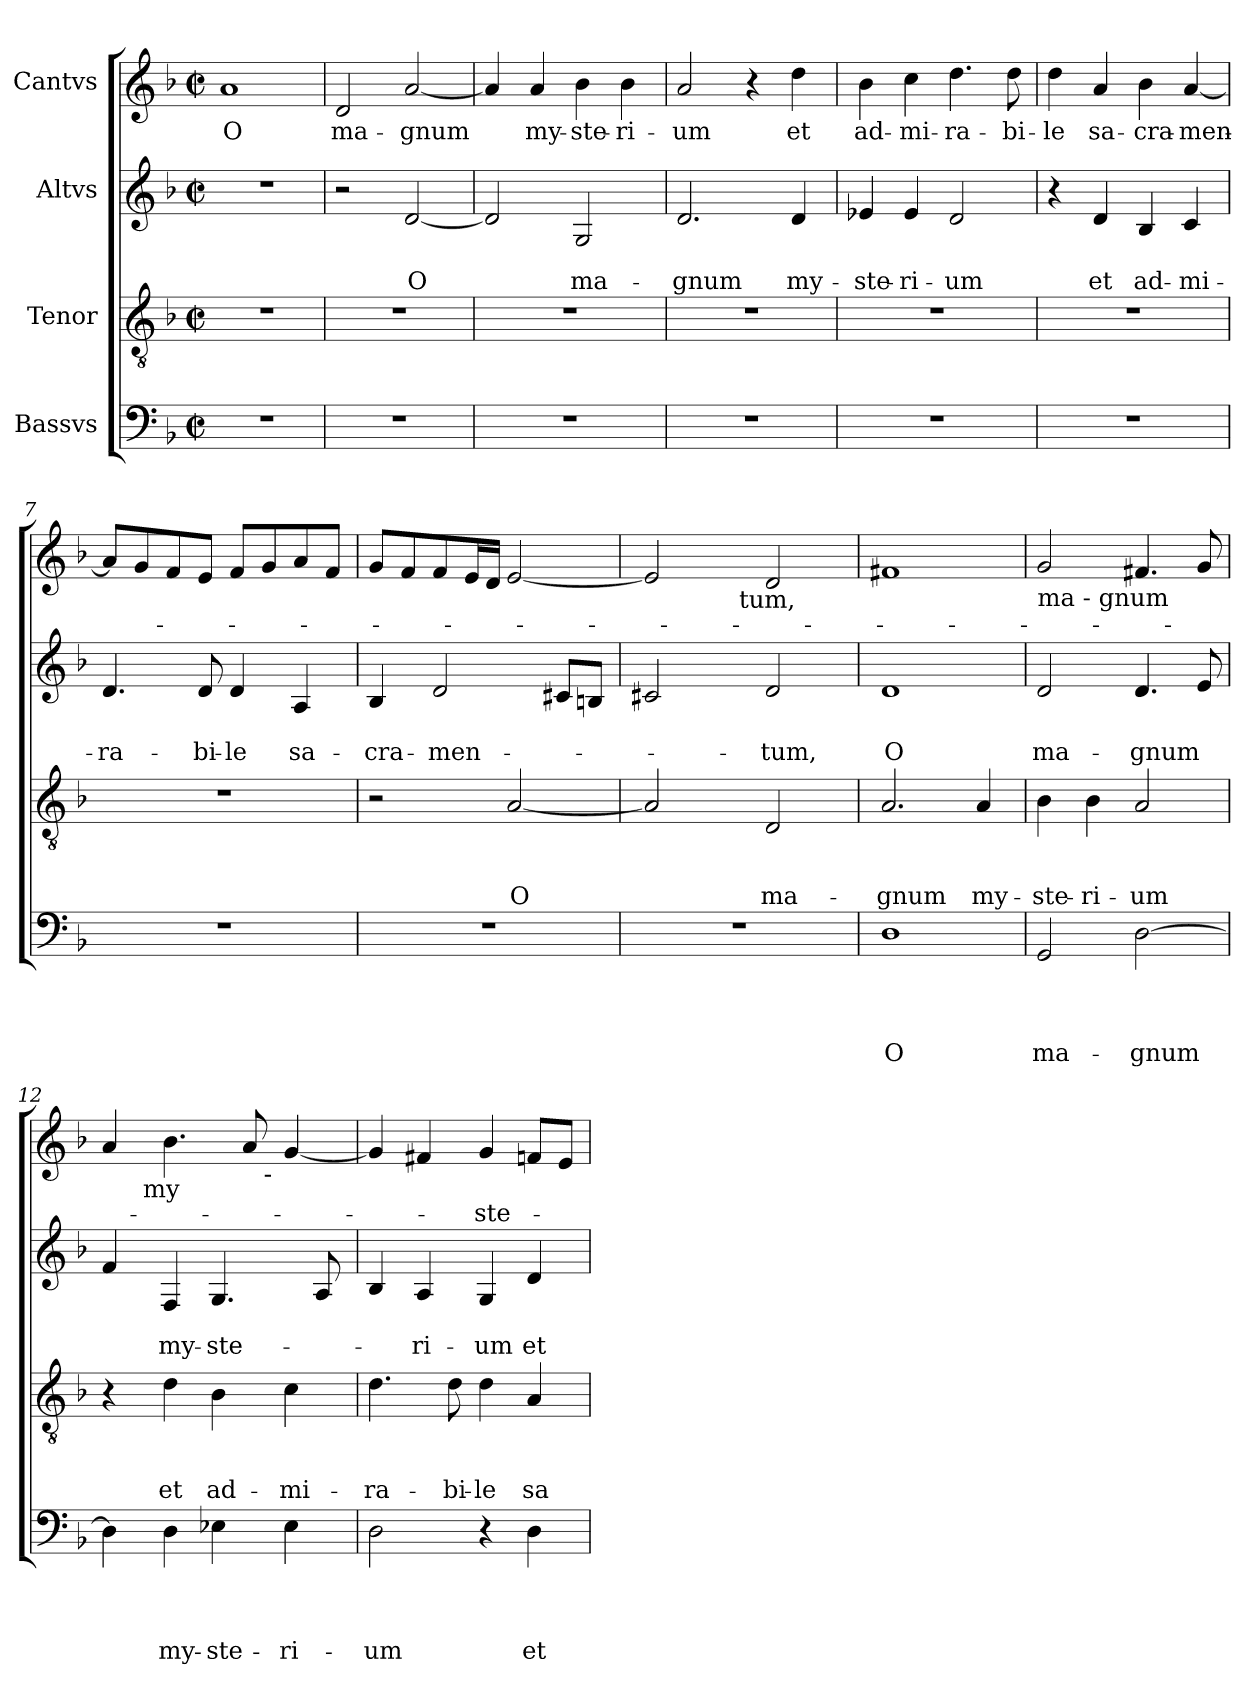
**kern	**text	**text	**text	**text	**kern	**text	**text	**text	**kern	**text	**text	**kern	**text
*part4	*part4	*part4	*part4	*part4	*part3	*part3	*part3	*part3	*part2	*part2	*part2	*part1	*part1
*staff4	*staff4	*staff4	*staff4	*staff4	*staff3	*staff3	*staff3	*staff3	*staff2	*staff2	*staff2	*staff1	*staff1
*I"Bassvs	*	*	*	*	*I"Tenor	*	*	*	*I"Altvs	*	*	*I"Cantvs	*
*clefF4	*	*	*	*	*clefGv2	*	*	*	*clefG2	*	*	*clefG2	*
*k[b-]	*	*	*	*	*k[b-]	*	*	*	*k[b-]	*	*	*k[b-]	*
*F:	*	*	*	*	*F:	*	*	*	*F:	*	*	*F:	*
*M2/2	*	*	*	*	*M2/2	*	*	*	*M2/2	*	*	*M2/2	*
*met(c|)	*	*	*	*	*met(c|)	*	*	*	*met(c|)	*	*	*met(c|)	*
=1	=1	=1	=1	=1	=1	=1	=1	=1	=1	=1	=1	=1	=1
!	!	!	!	!	!	!	!	!	!	!	!	!	!LO:LY:b
1r	.	.	.	.	1r	.	.	.	1r	.	.	1a	O
=2	=2	=2	=2	=2	=2	=2	=2	=2	=2	=2	=2	=2	=2
!	!	!	!	!	!	!	!	!	!	!	!	!	!LO:LY:b
1r	.	.	.	.	1r	.	.	.	2r	.	.	2d/	ma-
!	!	!	!	!	!	!	!	!	!	!	!LO:LY:b	!	!LO:LY:b
.	.	.	.	.	.	.	.	.	[<2d/	.	O	[<2a/	-gnum
=3	=3	=3	=3	=3	=3	=3	=3	=3	=3	=3	=3	=3	=3
1r	.	.	.	.	1r	.	.	.	2d/]	.	.	4a/]	.
!	!	!	!	!	!	!	!	!	!	!	!	!	!LO:LY:b
.	.	.	.	.	.	.	.	.	.	.	.	4a/	my-
!	!	!	!	!	!	!	!	!	!	!	!LO:LY:b	!	!LO:LY:b
.	.	.	.	.	.	.	.	.	2G/	.	ma-	4b-\	-ste-
!	!	!	!	!	!	!	!	!	!	!	!	!	!LO:LY:b
.	.	.	.	.	.	.	.	.	.	.	.	4b-\	-ri-
=4	=4	=4	=4	=4	=4	=4	=4	=4	=4	=4	=4	=4	=4
!	!	!	!	!	!	!	!	!	!	!	!LO:LY:b	!	!LO:LY:b
1r	.	.	.	.	1r	.	.	.	2.d/	.	-gnum	2a/	-um
.	.	.	.	.	.	.	.	.	.	.	.	4r	.
!	!	!	!	!	!	!	!	!	!	!	!LO:LY:b	!	!LO:LY:b
.	.	.	.	.	.	.	.	.	4d/	.	my-	4dd\	et
=5	=5	=5	=5	=5	=5	=5	=5	=5	=5	=5	=5	=5	=5
!	!	!	!	!	!	!	!	!	!	!	!LO:LY:b	!	!LO:LY:b
1r	.	.	.	.	1r	.	.	.	4e-X/	.	-ste-	4b-\	ad-
!	!	!	!	!	!	!	!	!	!	!	!LO:LY:b	!	!LO:LY:b
.	.	.	.	.	.	.	.	.	4e-/	.	-ri-	4cc\	-mi-
!	!	!	!	!	!	!	!	!	!	!	!LO:LY:b	!	!LO:LY:b
.	.	.	.	.	.	.	.	.	2d/	.	-um	4.dd\	-ra-
!	!	!	!	!	!	!	!	!	!	!	!	!	!LO:LY:b
.	.	.	.	.	.	.	.	.	.	.	.	8dd\	-bi-
=6	=6	=6	=6	=6	=6	=6	=6	=6	=6	=6	=6	=6	=6
!	!	!	!	!	!	!	!	!	!	!	!	!	!LO:LY:b
1r	.	.	.	.	1r	.	.	.	4r	.	.	4dd\	-le
!	!	!	!	!	!	!	!	!	!	!	!LO:LY:b	!	!LO:LY:b
.	.	.	.	.	.	.	.	.	4d/	.	et	4a/	sa-
!	!	!	!	!	!	!	!	!	!	!	!LO:LY:b	!	!LO:LY:b
.	.	.	.	.	.	.	.	.	4B-/	.	ad-	4b-\	-cra-
!	!	!	!	!	!	!	!	!	!	!	!LO:LY:b	!	!LO:LY:b
.	.	.	.	.	.	.	.	.	4c/	.	-mi-	[<4a/	-men-
!!LO:LB:g=z
=7	=7	=7	=7	=7	=7	=7	=7	=7	=7	=7	=7	=7	=7
!	!	!	!	!	!	!	!	!	!	!	!LO:LY:b	!	!
1r	.	.	.	.	1r	.	.	.	4.d/	.	-ra-	8a/L]	.
.	.	.	.	.	.	.	.	.	.	.	.	8g/	.
.	.	.	.	.	.	.	.	.	.	.	.	8f/	.
!	!	!	!	!	!	!	!	!	!	!	!LO:LY:b	!	!
.	.	.	.	.	.	.	.	.	8d/	.	-bi-	8e/J	.
!	!	!	!	!	!	!	!	!	!	!	!LO:LY:b	!	!
.	.	.	.	.	.	.	.	.	4d/	.	-le	8f/L	.
.	.	.	.	.	.	.	.	.	.	.	.	8g/	.
!	!	!	!	!	!	!	!	!	!	!	!LO:LY:b	!	!
.	.	.	.	.	.	.	.	.	4A/	.	sa-	8a/	.
.	.	.	.	.	.	.	.	.	.	.	.	8f/J	.
=8	=8	=8	=8	=8	=8	=8	=8	=8	=8	=8	=8	=8	=8
!	!	!	!	!	!	!	!	!	!	!	!LO:LY:b	!	!
1r	.	.	.	.	2r	.	.	.	4B-/	.	-cra-	8g/L	.
.	.	.	.	.	.	.	.	.	.	.	.	8f/	.
!	!	!	!	!	!	!	!	!	!	!	!LO:LY:b	!	!
.	.	.	.	.	.	.	.	.	2d/	.	-men-	8f/	.
.	.	.	.	.	.	.	.	.	.	.	.	16e/L	.
.	.	.	.	.	.	.	.	.	.	.	.	16d/JJ	.
!	!	!	!	!	!	!	!	!LO:LY:b	!	!	!	!	!
.	.	.	.	.	[<2A/	.	.	O	.	.	.	[<2e/	.
.	.	.	.	.	.	.	.	.	8c#X/L	.	.	.	.
.	.	.	.	.	.	.	.	.	8Bn/J	.	.	.	.
=9	=9	=9	=9	=9	=9	=9	=9	=9	=9	=9	=9	=9	=9
*	*	*	*	*	*	*	*	*	*	*	*	*^	*
1r	.	.	.	.	2A/]	.	.	.	2c#X/	.	.	2e/]	4ryy	.
.	.	.	.	.	.	.	.	.	.	.	.	.	8ryy	.
.	.	.	.	.	.	.	.	.	.	.	.	.	32ryy	.
!	!	!	!	!	!	!	!	!	!	!	!	!	!LO:TX:b:t=tum,	!
.	.	.	.	.	.	.	.	.	.	.	.	.	2ryy	.
!	!	!	!	!	!	!	!	!LO:LY:b	!	!	!LO:LY:b	!	!	!
.	.	.	.	.	2D/	.	.	ma-	2d/	.	-tum,	2d/	.	.
.	.	.	.	.	.	.	.	.	.	.	.	.	16.ryy	.
=10	=10	=10	=10	=10	=10	=10	=10	=10	=10	=10	=10	=10	=10	=10
!	!	!	!	!LO:LY:b	!	!	!	!LO:LY:b	!	!	!LO:LY:b	!	!	!
*	*	*	*	*	*	*	*	*	*	*	*	*v	*v	*
1D	.	.	.	O	2.A/	.	.	-gnum	1d	.	O	1f#X<	.
!	!	!	!	!	!	!	!	!LO:LY:b	!	!	!	!	!
.	.	.	.	.	4A/	.	.	my-	.	.	.	.	.
=11	=11	=11	=11	=11	=11	=11	=11	=11	=11	=11	=11	=11	=11
!	!	!	!	!	!	!	!	!	!	!	!	!LO:TX:b:t=ma - gnum	!
!	!	!	!	!LO:LY:b	!	!	!	!LO:LY:b	!	!	!LO:LY:b	!	!
2GG/	.	.	.	ma-	4B-\	.	.	-ste-	2d/	.	ma-	2g/	.
!	!	!	!	!	!	!	!	!LO:LY:b	!	!	!	!	!
.	.	.	.	.	4B-\	.	.	-ri-	.	.	.	.	.
!	!	!	!	!LO:LY:b	!	!	!	!LO:LY:b	!	!	!LO:LY:b	!	!
[>2D\	.	.	.	-gnum	2A/	.	.	-um	4.d/	.	-gnum	4.f#X/	.
.	.	.	.	.	.	.	.	.	8e/	.	.	8g/	.
=12	=12	=12	=12	=12	=12	=12	=12	=12	=12	=12	=12	=12	=12
*	*	*	*	*	*	*	*	*	*	*	*	*^	*
4D\]	.	.	.	.	4r	.	.	.	4f/	.	.	4a/	8.ryy	.
!	!	!	!	!	!	!	!	!	!	!	!	!	!LO:TX:b:t=my	!
.	.	.	.	.	.	.	.	.	.	.	.	.	2ryy	.
!	!	!	!	!LO:LY:b	!	!	!	!LO:LY:b	!	!	!LO:LY:b	!	!	!
4D\	.	.	.	my-	4d\	.	.	et	4F/	.	my-	4.b-\	.	.
!	!	!	!	!LO:LY:b	!	!	!	!LO:LY:b	!	!	!LO:LY:b	!	!	!
4E-X\	.	.	.	-ste-	4B-\	.	.	ad-	4.G/	.	-ste-	.	.	.
.	.	.	.	.	.	.	.	.	.	.	.	8a/	.	.
!	!	!	!	!	!	!	!	!	!	!	!	!	!LO:TX:b:t=-	!
.	.	.	.	.	.	.	.	.	.	.	.	.	4ryy	.
!	!	!	!	!LO:LY:b	!	!	!	!LO:LY:b	!	!	!	!	!	!
4E-\	.	.	.	-ri-	4c\	.	.	-mi-	.	.	.	[<4g/	.	.
.	.	.	.	.	.	.	.	.	8A/	.	.	.	.	.
.	.	.	.	.	.	.	.	.	.	.	.	.	16ryy	.
!!LO:LB:g=z
=13	=13	=13	=13	=13	=13	=13	=13	=13	=13	=13	=13	=13	=13	=13
!	!	!	!	!LO:LY:b	!	!	!	!LO:LY:b	!	!	!	!	!	!
*	*	*	*	*	*	*	*	*	*	*	*	*v	*v	*
2D\	.	.	.	-um	4.d\	.	.	-ra-	4B-/	.	.	4g/]	.
!	!	!	!	!	!	!	!	!	!	!	!LO:LY:b	!	!
.	.	.	.	.	.	.	.	.	4A/	.	-ri-	4f#X/	.
!	!	!	!	!	!	!	!	!LO:LY:b	!	!	!	!	!
.	.	.	.	.	8d\	.	.	-bi-	.	.	.	.	.
!	!	!	!	!	!	!	!	!LO:LY:b:rj	!	!	!LO:LY:b	!	!LO:LY:b
4r	.	.	.	.	4d\	.	.	-le	4G/	.	-um	4g/	-ste-
!	!	!	!	!LO:LY:b	!	!	!	!LO:LY:b	!	!	!LO:LY:b	!	!
4D\	.	.	.	et	4A/	.	.	sa-	4d/	.	et	8fn/L	.
.	.	.	.	.	.	.	.	.	.	.	.	8e/J	.
=	=	=	=	=	=	=	=	=	=	=	=	=	=
*-	*-	*-	*-	*-	*-	*-	*-	*-	*-	*-	*-	*-	*-
